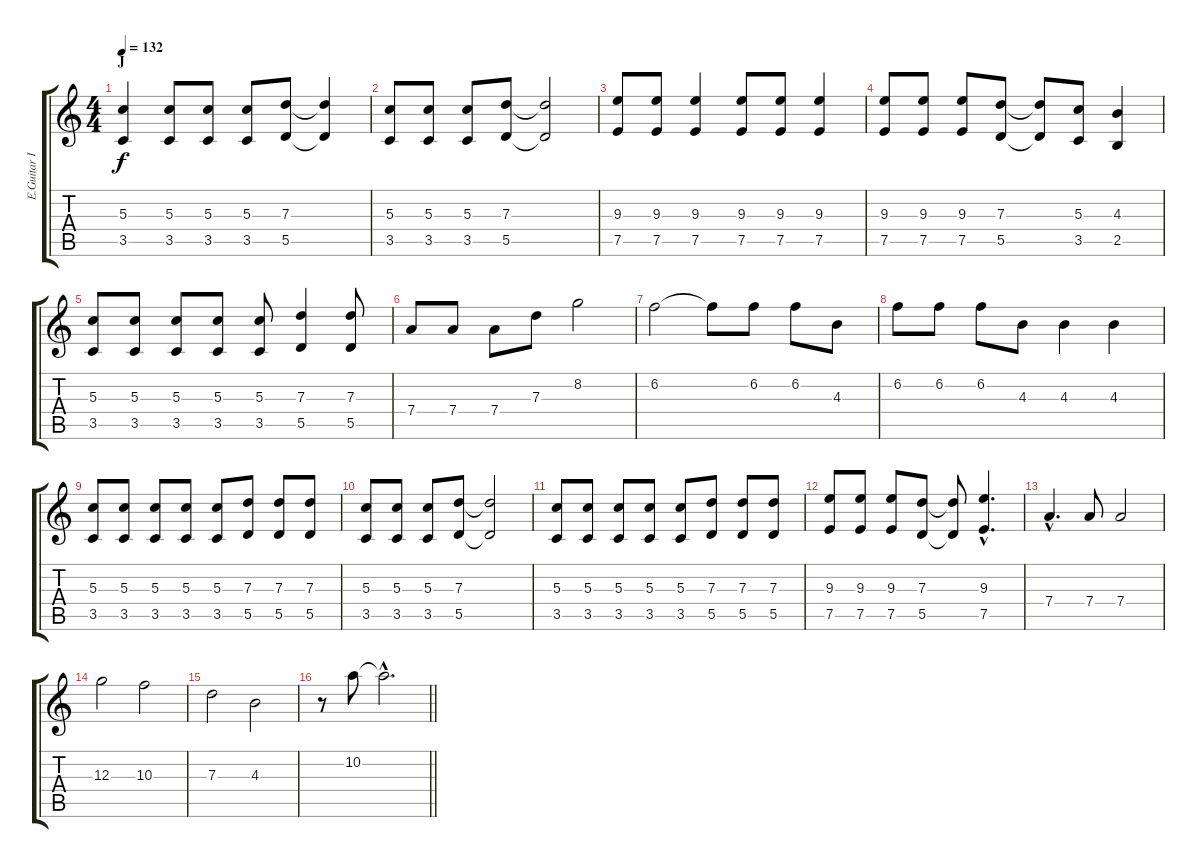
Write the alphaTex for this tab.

\track ("E.Guitar II" "E.Guitar I") {instrument distortionguitar}
\staff {score tabs}
\tuning (E4 B3 G3 D3 A2 E2) {hide}
\ts (4 4)
\section ("" "J")
\tempo 132
\clef g2
\ks c
(5.3 3.5).4{dy f} (5.3 3.5).8 (5.3 3.5).8 (5.3 3.5).8 (7.3 5.5).8 (7.3{t} 5.5{t}).4 |
(5.3 3.5).8 (5.3 3.5).8 (5.3 3.5).8 (7.3 5.5).8 (7.3{t} 5.5{t}).2 |
(9.3 7.5).8 (9.3 7.5).8 (9.3 7.5).4 (9.3 7.5).8 (9.3 7.5).8 (9.3 7.5).4 |
(9.3 7.5).8 (9.3 7.5).8 (9.3 7.5).8 (7.3 5.5).8 (7.3{t} 5.5{t}).8 (5.3 3.5).8 (4.3 2.5).4 |
(5.3 3.5).8 (5.3 3.5).8 (5.3 3.5).8 (5.3 3.5).8 (5.3 3.5).8 (7.3 5.5).4 (7.3 5.5).8 |
7.4.8 7.4.8 7.4.8 7.3.8 8.2.2 |
6.2.2 6.2{t}.8 6.2.8 6.2.8 4.3.8 |
6.2.8 6.2.8 6.2.8 4.3.8 4.3.4 4.3.4 |
(5.3 3.5).8 (5.3 3.5).8 (5.3 3.5).8 (5.3 3.5).8 (5.3 3.5).8 (7.3 5.5).8 (7.3 5.5).8 (7.3 5.5).8 |
(5.3 3.5).8 (5.3 3.5).8 (5.3 3.5).8 (7.3 5.5).8 (7.3{t} 5.5{t}).2 |
(5.3 3.5).8 (5.3 3.5).8 (5.3 3.5).8 (5.3 3.5).8 (5.3 3.5).8 (7.3 5.5).8 (7.3 5.5).8 (7.3 5.5).8 |
(9.3 7.5).8 (9.3 7.5).8 (9.3 7.5).8 (7.3 5.5).8 (7.3{t} 5.5{t}).8 (9.3{hac} 7.5{hac}).4{d} |
7.4{hac}.4{d} 7.4.8 7.4.2 |
12.3.2 10.3.2 |
7.3.2 4.3.2 |
\barLineRight lightlight
r.8 10.2.8 10.2{hac t}.2{d}
